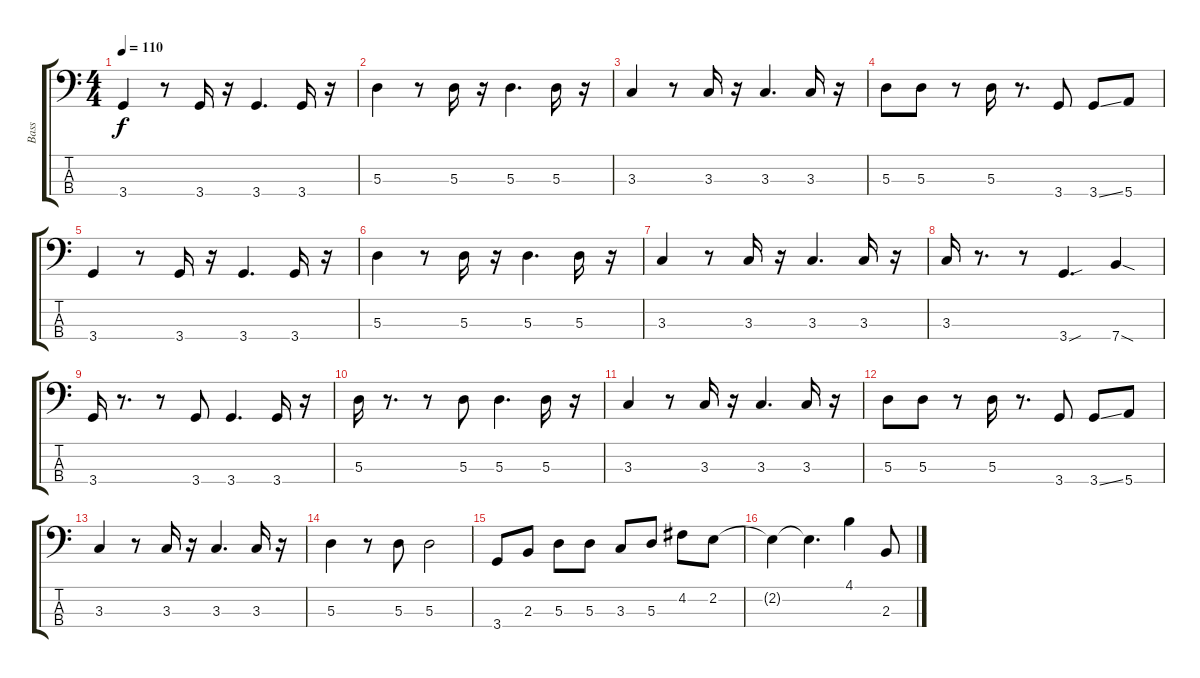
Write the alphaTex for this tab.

\track ("Bass" "Bass") {instrument electricbassfinger}
\staff {score tabs}
\tuning (G2 D2 A1 E1) {hide}
\ts (4 4)
\tempo 110
\clef f4
\ks c
3.4.4{dy f} r.8 3.4.16 r.16 3.4.4{d} 3.4.16 r.16 |
5.3.4 r.8 5.3.16 r.16 5.3.4{d} 5.3.16 r.16 |
3.3.4 r.8 3.3.16 r.16 3.3.4{d} 3.3.16 r.16 |
5.3.8 5.3.8 r.8 5.3.16 r.8{d} 3.4.8 3.4{ss}.8 5.4.8 |
3.4.4 r.8 3.4.16 r.16 3.4.4{d} 3.4.16 r.16 |
5.3.4 r.8 5.3.16 r.16 5.3.4{d} 5.3.16 r.16 |
3.3.4 r.8 3.3.16 r.16 3.3.4{d} 3.3.16 r.16 |
3.3.16 r.8{d} r.8 3.4{sou}.4{d} 7.4{sod}.4 |
3.4.16 r.8{d} r.8 3.4.8 3.4.4{d} 3.4.16 r.16 |
5.3.16 r.8{d} r.8 5.3.8 5.3.4{d} 5.3.16 r.16 |
3.3.4 r.8 3.3.16 r.16 3.3.4{d} 3.3.16 r.16 |
5.3.8 5.3.8 r.8 5.3.16 r.8{d} 3.4.8 3.4{ss}.8 5.4.8 |
3.3.4 r.8 3.3.16 r.16 3.3.4{d} 3.3.16 r.16 |
5.3.4 r.8 5.3.8 5.3.2 |
3.4.8 2.3.8 5.3.8 5.3.8 3.3.8 5.3.8 4.2.8 2.2.8 |
2.2{t}.4 2.2{t}.4{d} 4.1.4 2.3.8
